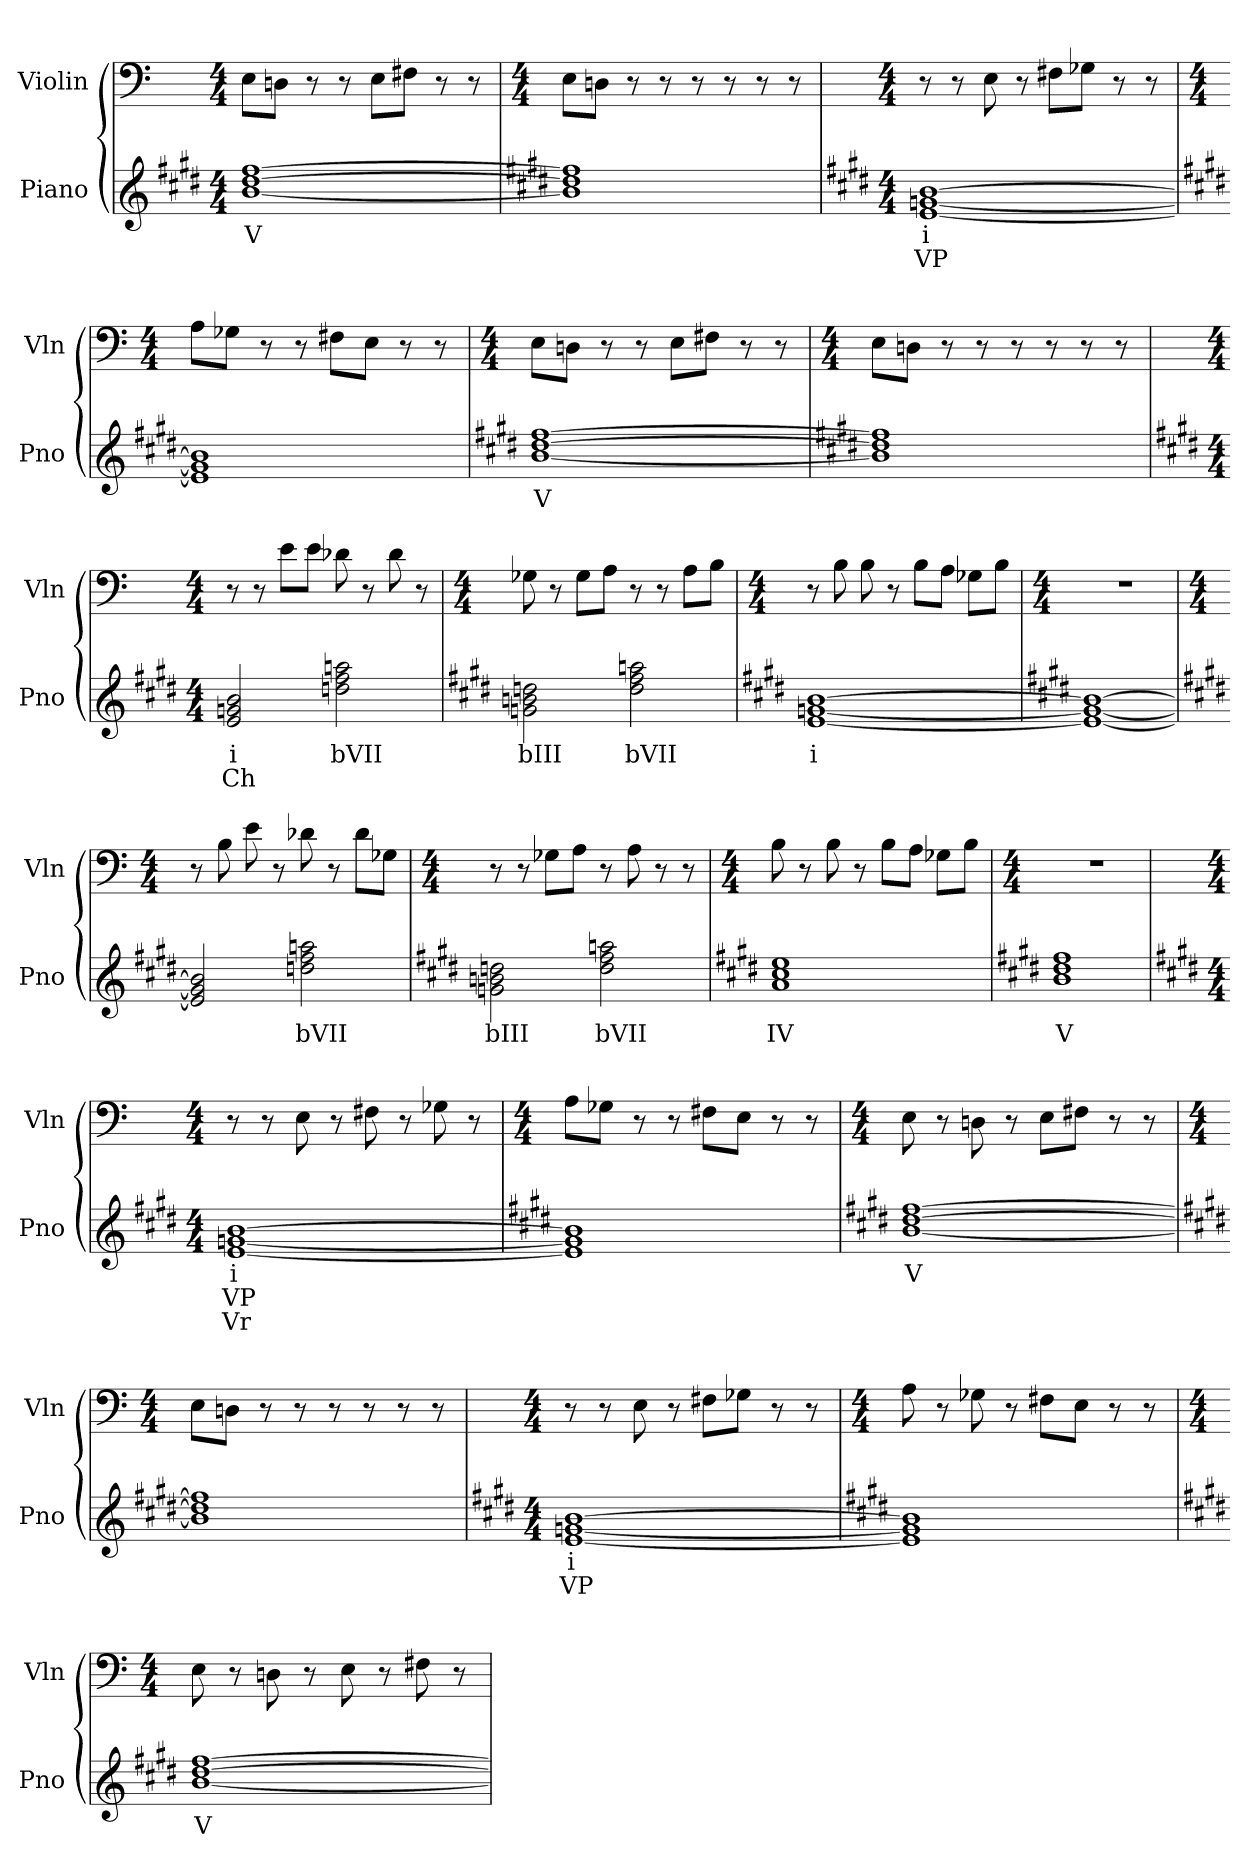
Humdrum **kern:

**kern	**text	**text	**text	**kern
*part2	*part2	*part2	*part2	*part1
*staff2	*staff2	*staff2	*staff2	*staff1
*I"Piano	*	*	*	*I"Violin
*I'Pno	*	*	*	*I'Vln
*k[f#c#g#d#]	*	*	*	*
*E:	*	*	*	*
*M4/4	*	*	*	*M4/4
=	=	=	=	=
[1b [1dd# [1ff#	V	.	.	8EL
.	.	.	.	8DnJ
.	.	.	.	8r
.	.	.	.	8r
.	.	.	.	8EL
.	.	.	.	8F#XJ
.	.	.	.	8r
.	.	.	.	8r
=	=	=	=	=
*k[f#c#g#d#]	*	*	*	*
*E:	*	*	*	*
*	*	*	*	*M4/4
1b] 1dd#] 1ff#]	.	.	.	8EL
.	.	.	.	8DnJ
.	.	.	.	8r
.	.	.	.	8r
.	.	.	.	8r
.	.	.	.	8r
.	.	.	.	8r
.	.	.	.	8r
=	=	=	=	=
*k[f#c#g#d#]	*	*	*	*
*E:	*	*	*	*
*M4/4	*	*	*	*M4/4
[1e [1gn [1b	i	VP	.	8r
.	.	.	.	8r
.	.	.	.	8E
.	.	.	.	8r
.	.	.	.	8F#XL
.	.	.	.	8G-XJ
.	.	.	.	8r
.	.	.	.	8r
=	=	=	=	=
*k[f#c#g#d#]	*	*	*	*
*E:	*	*	*	*
*	*	*	*	*M4/4
1e] 1gn] 1b]	.	.	.	8AL
.	.	.	.	8G-XJ
.	.	.	.	8r
.	.	.	.	8r
.	.	.	.	8F#XL
.	.	.	.	8EJ
.	.	.	.	8r
.	.	.	.	8r
=	=	=	=	=
*k[f#c#g#d#]	*	*	*	*
*E:	*	*	*	*
*	*	*	*	*M4/4
[1b [1dd# [1ff#	V	.	.	8EL
.	.	.	.	8DnJ
.	.	.	.	8r
.	.	.	.	8r
.	.	.	.	8EL
.	.	.	.	8F#XJ
.	.	.	.	8r
.	.	.	.	8r
=	=	=	=	=
*k[f#c#g#d#]	*	*	*	*
*E:	*	*	*	*
*	*	*	*	*M4/4
1b] 1dd#] 1ff#]	.	.	.	8EL
.	.	.	.	8DnJ
.	.	.	.	8r
.	.	.	.	8r
.	.	.	.	8r
.	.	.	.	8r
.	.	.	.	8r
.	.	.	.	8r
=	=	=	=	=
*k[f#c#g#d#]	*	*	*	*
*E:	*	*	*	*
*M4/4	*	*	*	*M4/4
2e 2gn 2b	i	Ch	.	8r
.	.	.	.	8r
.	.	.	.	8eL
.	.	.	.	8eJ
2ddn 2ff# 2aan	bVII	.	.	8d-X
.	.	.	.	8r
.	.	.	.	8d-
.	.	.	.	8r
=	=	=	=	=
*k[f#c#g#d#]	*	*	*	*
*E:	*	*	*	*
*	*	*	*	*M4/4
2gn 2bn 2ddn	bIII	.	.	8G-X
.	.	.	.	8r
.	.	.	.	8G-L
.	.	.	.	8AJ
2dd 2ff# 2aan	bVII	.	.	8r
.	.	.	.	8r
.	.	.	.	8AL
.	.	.	.	8BJ
=	=	=	=	=
*k[f#c#g#d#]	*	*	*	*
*E:	*	*	*	*
*	*	*	*	*M4/4
[1e [1gn [1b	i	.	.	8r
.	.	.	.	8B
.	.	.	.	8B
.	.	.	.	8r
.	.	.	.	8BL
.	.	.	.	8AJ
.	.	.	.	8G-XL
.	.	.	.	8BJ
=	=	=	=	=
*k[f#c#g#d#]	*	*	*	*
*E:	*	*	*	*
*	*	*	*	*M4/4
1e_ 1gn_ 1b_	.	.	.	1r
=	=	=	=	=
*k[f#c#g#d#]	*	*	*	*
*E:	*	*	*	*
*	*	*	*	*M4/4
2e] 2gn] 2b]	.	.	.	8r
.	.	.	.	8B
.	.	.	.	8e
.	.	.	.	8r
2ddn 2ff# 2aan	bVII	.	.	8d-X
.	.	.	.	8r
.	.	.	.	8d-L
.	.	.	.	8G-XJ
=	=	=	=	=
*k[f#c#g#d#]	*	*	*	*
*E:	*	*	*	*
*	*	*	*	*M4/4
2gn 2bn 2ddn	bIII	.	.	8r
.	.	.	.	8r
.	.	.	.	8G-XL
.	.	.	.	8AJ
2dd 2ff# 2aan	bVII	.	.	8r
.	.	.	.	8A
.	.	.	.	8r
.	.	.	.	8r
=	=	=	=	=
*k[f#c#g#d#]	*	*	*	*
*E:	*	*	*	*
*	*	*	*	*M4/4
1a 1cc# 1ee	IV	.	.	8B
.	.	.	.	8r
.	.	.	.	8B
.	.	.	.	8r
.	.	.	.	8BL
.	.	.	.	8AJ
.	.	.	.	8G-XL
.	.	.	.	8BJ
=	=	=	=	=
*k[f#c#g#d#]	*	*	*	*
*E:	*	*	*	*
*	*	*	*	*M4/4
1b 1dd# 1ff#	V	.	.	1r
=	=	=	=	=
*k[f#c#g#d#]	*	*	*	*
*E:	*	*	*	*
*M4/4	*	*	*	*M4/4
[1e [1gn [1b	i	VP	Vr	8r
.	.	.	.	8r
.	.	.	.	8E
.	.	.	.	8r
.	.	.	.	8F#X
.	.	.	.	8r
.	.	.	.	8G-X
.	.	.	.	8r
=	=	=	=	=
*k[f#c#g#d#]	*	*	*	*
*E:	*	*	*	*
*	*	*	*	*M4/4
1e] 1gn] 1b]	.	.	.	8AL
.	.	.	.	8G-XJ
.	.	.	.	8r
.	.	.	.	8r
.	.	.	.	8F#XL
.	.	.	.	8EJ
.	.	.	.	8r
.	.	.	.	8r
=	=	=	=	=
*k[f#c#g#d#]	*	*	*	*
*E:	*	*	*	*
*	*	*	*	*M4/4
[1b [1dd# [1ff#	V	.	.	8E
.	.	.	.	8r
.	.	.	.	8Dn
.	.	.	.	8r
.	.	.	.	8EL
.	.	.	.	8F#XJ
.	.	.	.	8r
.	.	.	.	8r
=	=	=	=	=
*k[f#c#g#d#]	*	*	*	*
*E:	*	*	*	*
*	*	*	*	*M4/4
1b] 1dd#] 1ff#]	.	.	.	8EL
.	.	.	.	8DnJ
.	.	.	.	8r
.	.	.	.	8r
.	.	.	.	8r
.	.	.	.	8r
.	.	.	.	8r
.	.	.	.	8r
=	=	=	=	=
*k[f#c#g#d#]	*	*	*	*
*E:	*	*	*	*
*M4/4	*	*	*	*M4/4
[1e [1gn [1b	i	VP	.	8r
.	.	.	.	8r
.	.	.	.	8E
.	.	.	.	8r
.	.	.	.	8F#XL
.	.	.	.	8G-XJ
.	.	.	.	8r
.	.	.	.	8r
=	=	=	=	=
*k[f#c#g#d#]	*	*	*	*
*E:	*	*	*	*
*	*	*	*	*M4/4
1e] 1gn] 1b]	.	.	.	8A
.	.	.	.	8r
.	.	.	.	8G-X
.	.	.	.	8r
.	.	.	.	8F#XL
.	.	.	.	8EJ
.	.	.	.	8r
.	.	.	.	8r
=	=	=	=	=
*k[f#c#g#d#]	*	*	*	*
*E:	*	*	*	*
*	*	*	*	*M4/4
[1b [1dd# [1ff#	V	.	.	8E
.	.	.	.	8r
.	.	.	.	8Dn
.	.	.	.	8r
.	.	.	.	8E
.	.	.	.	8r
.	.	.	.	8F#X
.	.	.	.	8r
=	=	=	=	=
*-	*-	*-	*-	*-
